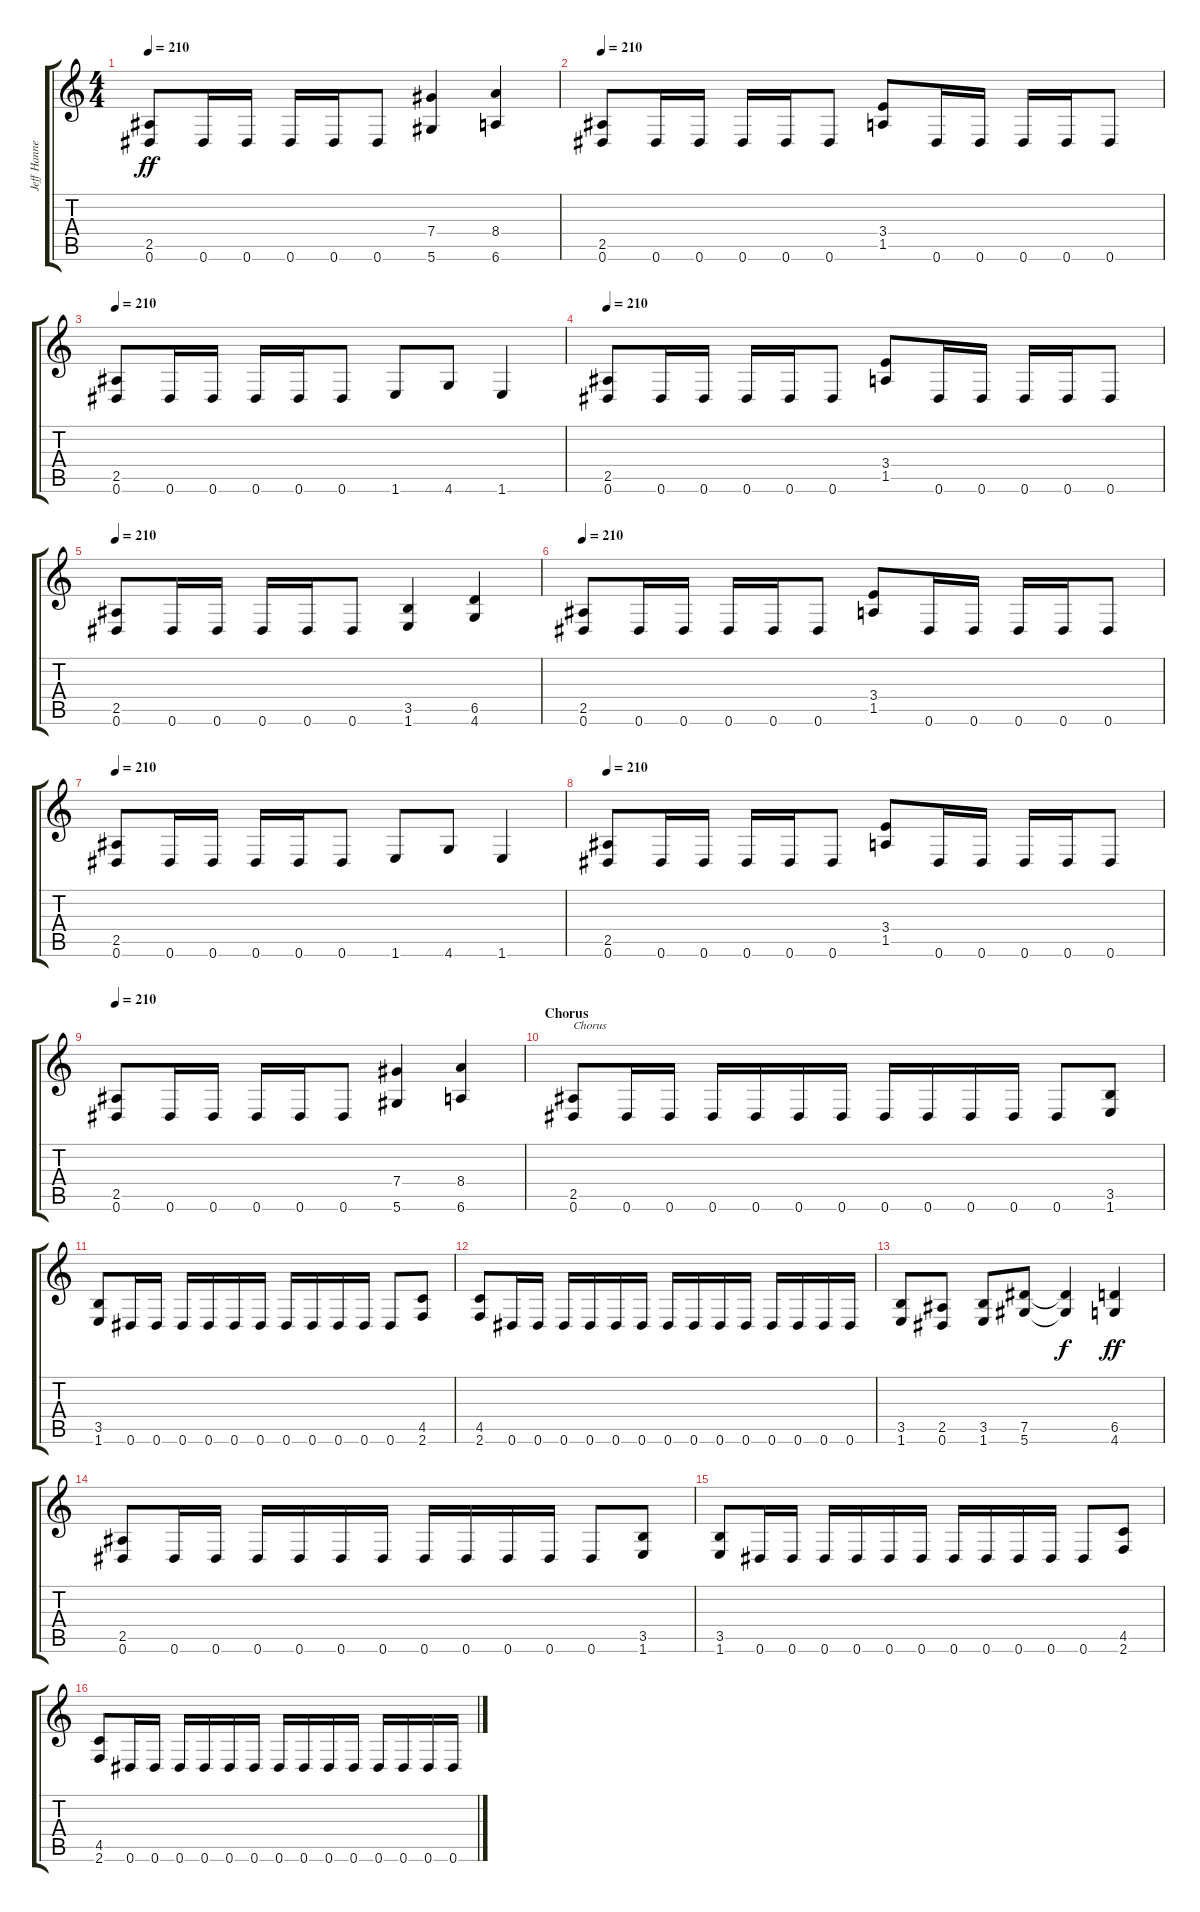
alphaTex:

\track ("Jeff Hanneman" "Jeff Hanne") {instrument distortionguitar}
\staff {score tabs}
\tuning (Eb4 Bb3 Gb3 Db3 Ab2 Eb2) {hide}
\ts (4 4)
\tempo 210
\clef g2
\ks c
(2.5 0.6).8{dy ff} 0.6.16 0.6.16 0.6.16 0.6.16 0.6.8 (7.4 5.6).4 (8.4 6.6).4 |
\tempo 210
(2.5 0.6).8 0.6.16 0.6.16 0.6.16 0.6.16 0.6.8 (3.4 1.5).8 0.6.16 0.6.16 0.6.16 0.6.16 0.6.8 |
\tempo 210
(2.5 0.6).8 0.6.16 0.6.16 0.6.16 0.6.16 0.6.8 1.6.8 4.6.8 1.6.4 |
\tempo 210
(2.5 0.6).8 0.6.16 0.6.16 0.6.16 0.6.16 0.6.8 (3.4 1.5).8 0.6.16 0.6.16 0.6.16 0.6.16 0.6.8 |
\tempo 210
(2.5 0.6).8 0.6.16 0.6.16 0.6.16 0.6.16 0.6.8 (3.5 1.6).4 (6.5 4.6).4 |
\tempo 210
(2.5 0.6).8 0.6.16 0.6.16 0.6.16 0.6.16 0.6.8 (3.4 1.5).8 0.6.16 0.6.16 0.6.16 0.6.16 0.6.8 |
\tempo 210
(2.5 0.6).8 0.6.16 0.6.16 0.6.16 0.6.16 0.6.8 1.6.8 4.6.8 1.6.4 |
\tempo 210
(2.5 0.6).8 0.6.16 0.6.16 0.6.16 0.6.16 0.6.8 (3.4 1.5).8 0.6.16 0.6.16 0.6.16 0.6.16 0.6.8 |
\tempo 210
(2.5 0.6).8 0.6.16 0.6.16 0.6.16 0.6.16 0.6.8 (7.4 5.6).4 (8.4 6.6).4 |
\section ("" "Chorus")
(2.5 0.6).8{txt "Chorus"} 0.6.16 0.6.16 0.6.16 0.6.16 0.6.16 0.6.16 0.6.16 0.6.16 0.6.16 0.6.16 0.6.8 (3.5 1.6).8 |
(3.5 1.6).8 0.6.16 0.6.16 0.6.16 0.6.16 0.6.16 0.6.16 0.6.16 0.6.16 0.6.16 0.6.16 0.6.8 (4.5 2.6).8 |
(4.5 2.6).8 0.6.16 0.6.16 0.6.16 0.6.16 0.6.16 0.6.16 0.6.16 0.6.16 0.6.16 0.6.16 0.6.16 0.6.16 0.6.16 0.6.16 |
(3.5 1.6).8 (2.5 0.6).8 (3.5 1.6).8 (7.5 5.6).8 (7.5{t} 5.6{t}).4{dy f} (6.5 4.6).4{dy ff} |
(2.5 0.6).8 0.6.16 0.6.16 0.6.16 0.6.16 0.6.16 0.6.16 0.6.16 0.6.16 0.6.16 0.6.16 0.6.8 (3.5 1.6).8 |
(3.5 1.6).8 0.6.16 0.6.16 0.6.16 0.6.16 0.6.16 0.6.16 0.6.16 0.6.16 0.6.16 0.6.16 0.6.8 (4.5 2.6).8 |
(4.5 2.6).8 0.6.16 0.6.16 0.6.16 0.6.16 0.6.16 0.6.16 0.6.16 0.6.16 0.6.16 0.6.16 0.6.16 0.6.16 0.6.16 0.6.16
